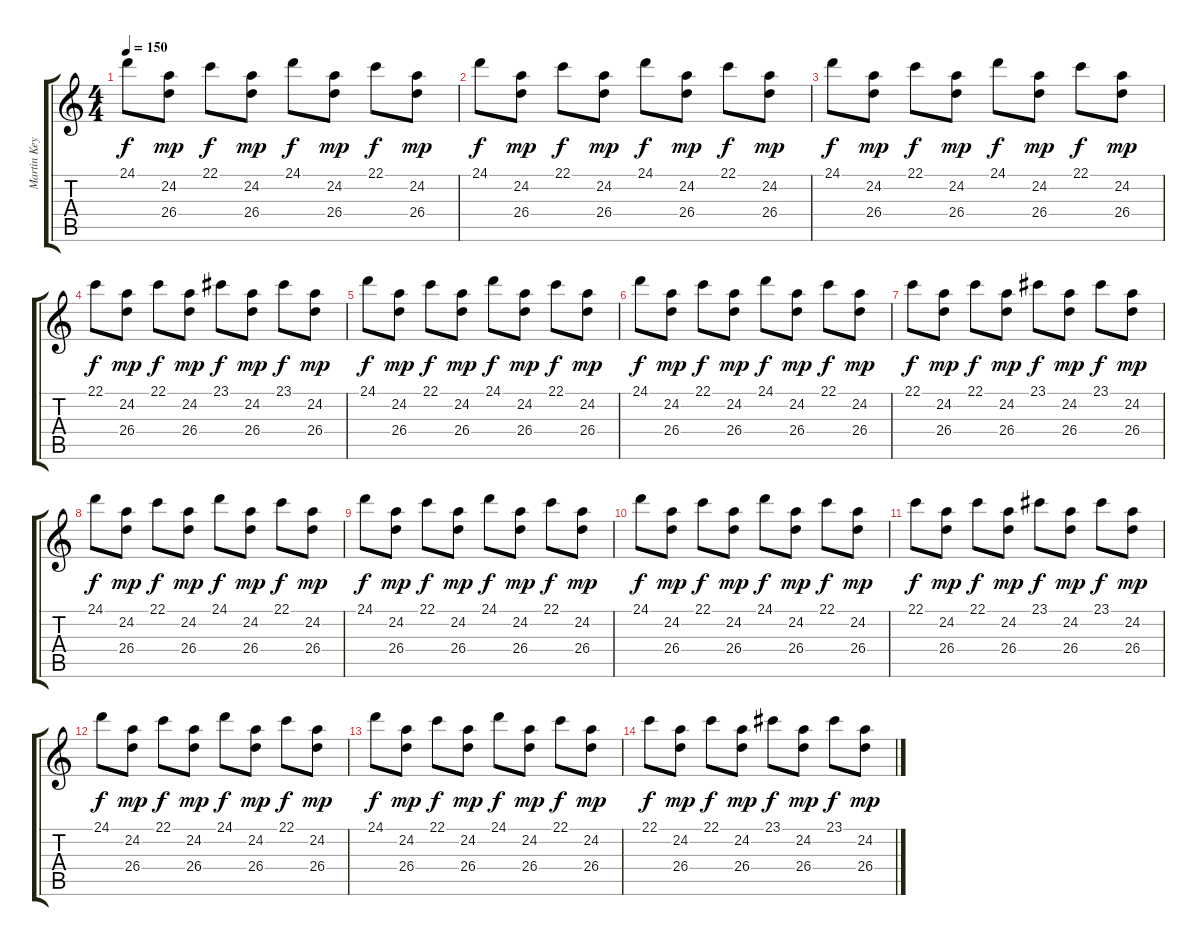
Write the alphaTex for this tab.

\track ("Martin Keyboard2" "Martin Key") {instrument stringensemble1}
\staff {score tabs}
\tuning (D4 A3 F3 C3 G2 D2) {hide}
\ts (4 4)
\tempo 150
\clef g2
\ks c
24.1.8{dy f volume 9} (24.2 26.4).8{dy mp} 22.1.8{dy f} (24.2 26.4).8{dy mp} 24.1.8{dy f} (24.2 26.4).8{dy mp} 22.1.8{dy f} (24.2 26.4).8{dy mp} |
24.1.8{dy f} (24.2 26.4).8{dy mp} 22.1.8{dy f} (24.2 26.4).8{dy mp} 24.1.8{dy f} (24.2 26.4).8{dy mp} 22.1.8{dy f} (24.2 26.4).8{dy mp} |
24.1.8{dy f} (24.2 26.4).8{dy mp} 22.1.8{dy f} (24.2 26.4).8{dy mp} 24.1.8{dy f} (24.2 26.4).8{dy mp} 22.1.8{dy f} (24.2 26.4).8{dy mp} |
22.1.8{dy f} (24.2 26.4).8{dy mp} 22.1.8{dy f} (24.2 26.4).8{dy mp} 23.1.8{dy f} (24.2 26.4).8{dy mp} 23.1.8{dy f} (24.2 26.4).8{dy mp} |
24.1.8{dy f volume 9} (24.2 26.4).8{dy mp} 22.1.8{dy f} (24.2 26.4).8{dy mp} 24.1.8{dy f} (24.2 26.4).8{dy mp} 22.1.8{dy f} (24.2 26.4).8{dy mp} |
24.1.8{dy f} (24.2 26.4).8{dy mp} 22.1.8{dy f} (24.2 26.4).8{dy mp} 24.1.8{dy f} (24.2 26.4).8{dy mp} 22.1.8{dy f} (24.2 26.4).8{dy mp} |
22.1.8{dy f} (24.2 26.4).8{dy mp} 22.1.8{dy f} (24.2 26.4).8{dy mp} 23.1.8{dy f} (24.2 26.4).8{dy mp} 23.1.8{dy f} (24.2 26.4).8{dy mp} |
24.1.8{dy f} (24.2 26.4).8{dy mp} 22.1.8{dy f} (24.2 26.4).8{dy mp} 24.1.8{dy f} (24.2 26.4).8{dy mp} 22.1.8{dy f} (24.2 26.4).8{dy mp} |
24.1.8{dy f} (24.2 26.4).8{dy mp} 22.1.8{dy f} (24.2 26.4).8{dy mp} 24.1.8{dy f} (24.2 26.4).8{dy mp} 22.1.8{dy f} (24.2 26.4).8{dy mp} |
24.1.8{dy f} (24.2 26.4).8{dy mp} 22.1.8{dy f} (24.2 26.4).8{dy mp} 24.1.8{dy f} (24.2 26.4).8{dy mp} 22.1.8{dy f} (24.2 26.4).8{dy mp} |
22.1.8{dy f} (24.2 26.4).8{dy mp} 22.1.8{dy f} (24.2 26.4).8{dy mp} 23.1.8{dy f} (24.2 26.4).8{dy mp} 23.1.8{dy f} (24.2 26.4).8{dy mp} |
24.1.8{dy f volume 9} (24.2 26.4).8{dy mp} 22.1.8{dy f} (24.2 26.4).8{dy mp} 24.1.8{dy f} (24.2 26.4).8{dy mp} 22.1.8{dy f} (24.2 26.4).8{dy mp} |
24.1.8{dy f} (24.2 26.4).8{dy mp} 22.1.8{dy f} (24.2 26.4).8{dy mp} 24.1.8{dy f} (24.2 26.4).8{dy mp} 22.1.8{dy f} (24.2 26.4).8{dy mp} |
22.1.8{dy f} (24.2 26.4).8{dy mp} 22.1.8{dy f} (24.2 26.4).8{dy mp} 23.1.8{dy f} (24.2 26.4).8{dy mp} 23.1.8{dy f} (24.2 26.4).8{dy mp}
